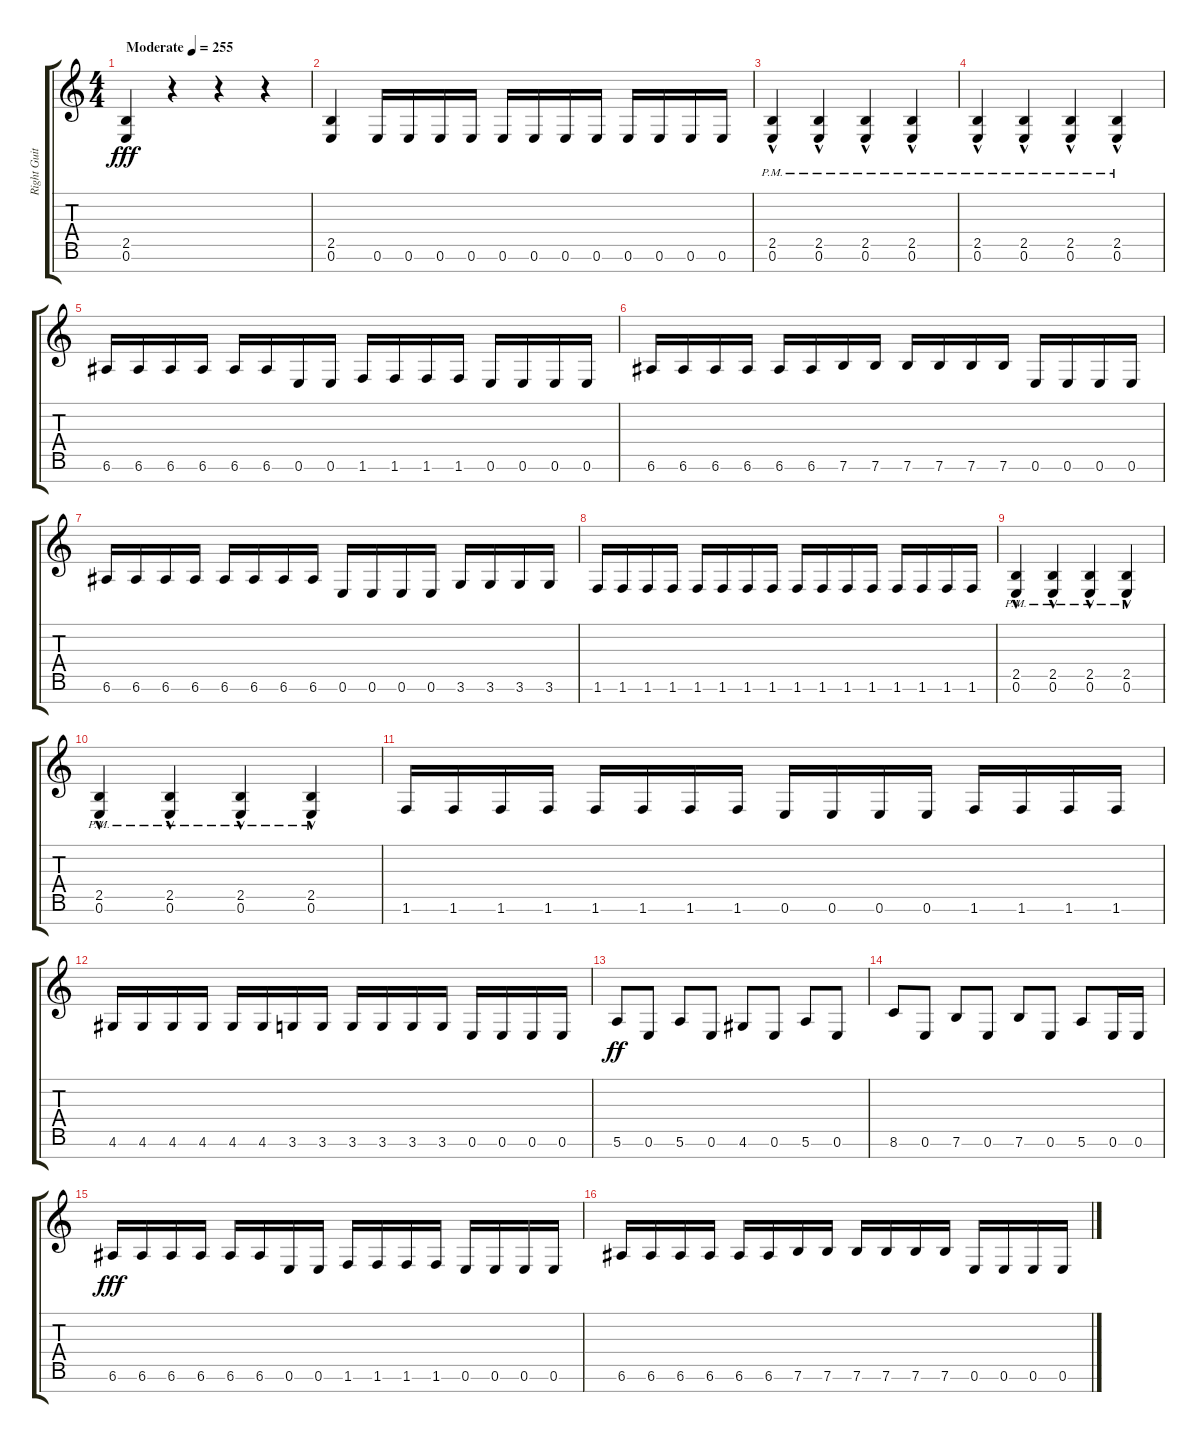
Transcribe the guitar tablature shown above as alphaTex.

\track ("Right Guitar" "Right Guit") {instrument distortionguitar}
\staff {score tabs}
\tuning (E4 B3 G3 D3 A2 E2 B1) {hide}
\ts (4 4)
\tempo (255 "Moderate")
\clef g2
\ks c
(2.5 0.6).4{dy fff instrument distortionguitar} r.4 r.4 r.4 |
(2.5 0.6).4 0.6.16 0.6.16 0.6.16 0.6.16 0.6.16 0.6.16 0.6.16 0.6.16 0.6.16 0.6.16 0.6.16 0.6.16 |
(2.5{hac pm} 0.6{hac pm}).4 (2.5{hac pm} 0.6{hac pm}).4 (2.5{hac pm} 0.6{hac pm}).4 (2.5{hac pm} 0.6{hac pm}).4 |
(2.5{hac pm} 0.6{hac pm}).4 (2.5{hac pm} 0.6{hac pm}).4 (2.5{hac pm} 0.6{hac pm}).4 (2.5{hac pm} 0.6{hac pm}).4 |
6.6.16 6.6.16 6.6.16 6.6.16 6.6.16 6.6.16 0.6.16 0.6.16 1.6.16 1.6.16 1.6.16 1.6.16 0.6.16 0.6.16 0.6.16 0.6.16 |
6.6.16 6.6.16 6.6.16 6.6.16 6.6.16 6.6.16 7.6.16 7.6.16 7.6.16 7.6.16 7.6.16 7.6.16 0.6.16 0.6.16 0.6.16 0.6.16 |
6.6.16 6.6.16 6.6.16 6.6.16 6.6.16 6.6.16 6.6.16 6.6.16 0.6.16 0.6.16 0.6.16 0.6.16 3.6.16 3.6.16 3.6.16 3.6.16 |
1.6.16 1.6.16 1.6.16 1.6.16 1.6.16 1.6.16 1.6.16 1.6.16 1.6.16 1.6.16 1.6.16 1.6.16 1.6.16 1.6.16 1.6.16 1.6.16 |
(2.5{hac pm} 0.6{hac pm}).4 (2.5{hac pm} 0.6{hac pm}).4 (2.5{hac pm} 0.6{hac pm}).4 (2.5{hac pm} 0.6{hac pm}).4 |
(2.5{hac pm} 0.6{hac pm}).4 (2.5{hac pm} 0.6{hac pm}).4 (2.5{hac pm} 0.6{hac pm}).4 (2.5{hac pm} 0.6{hac pm}).4 |
1.6.16 1.6.16 1.6.16 1.6.16 1.6.16 1.6.16 1.6.16 1.6.16 0.6.16 0.6.16 0.6.16 0.6.16 1.6.16 1.6.16 1.6.16 1.6.16 |
4.6.16 4.6.16 4.6.16 4.6.16 4.6.16 4.6.16 3.6.16 3.6.16 3.6.16 3.6.16 3.6.16 3.6.16 0.6.16 0.6.16 0.6.16 0.6.16 |
5.6.8{dy ff} 0.6.8 5.6.8 0.6.8 4.6.8 0.6.8 5.6.8 0.6.8 |
8.6.8 0.6.8 7.6.8 0.6.8 7.6.8 0.6.8 5.6.8 0.6.16 0.6.16 |
6.6.16{dy fff} 6.6.16 6.6.16 6.6.16 6.6.16 6.6.16 0.6.16 0.6.16 1.6.16 1.6.16 1.6.16 1.6.16 0.6.16 0.6.16 0.6.16 0.6.16 |
6.6.16 6.6.16 6.6.16 6.6.16 6.6.16 6.6.16 7.6.16 7.6.16 7.6.16 7.6.16 7.6.16 7.6.16 0.6.16 0.6.16 0.6.16 0.6.16
